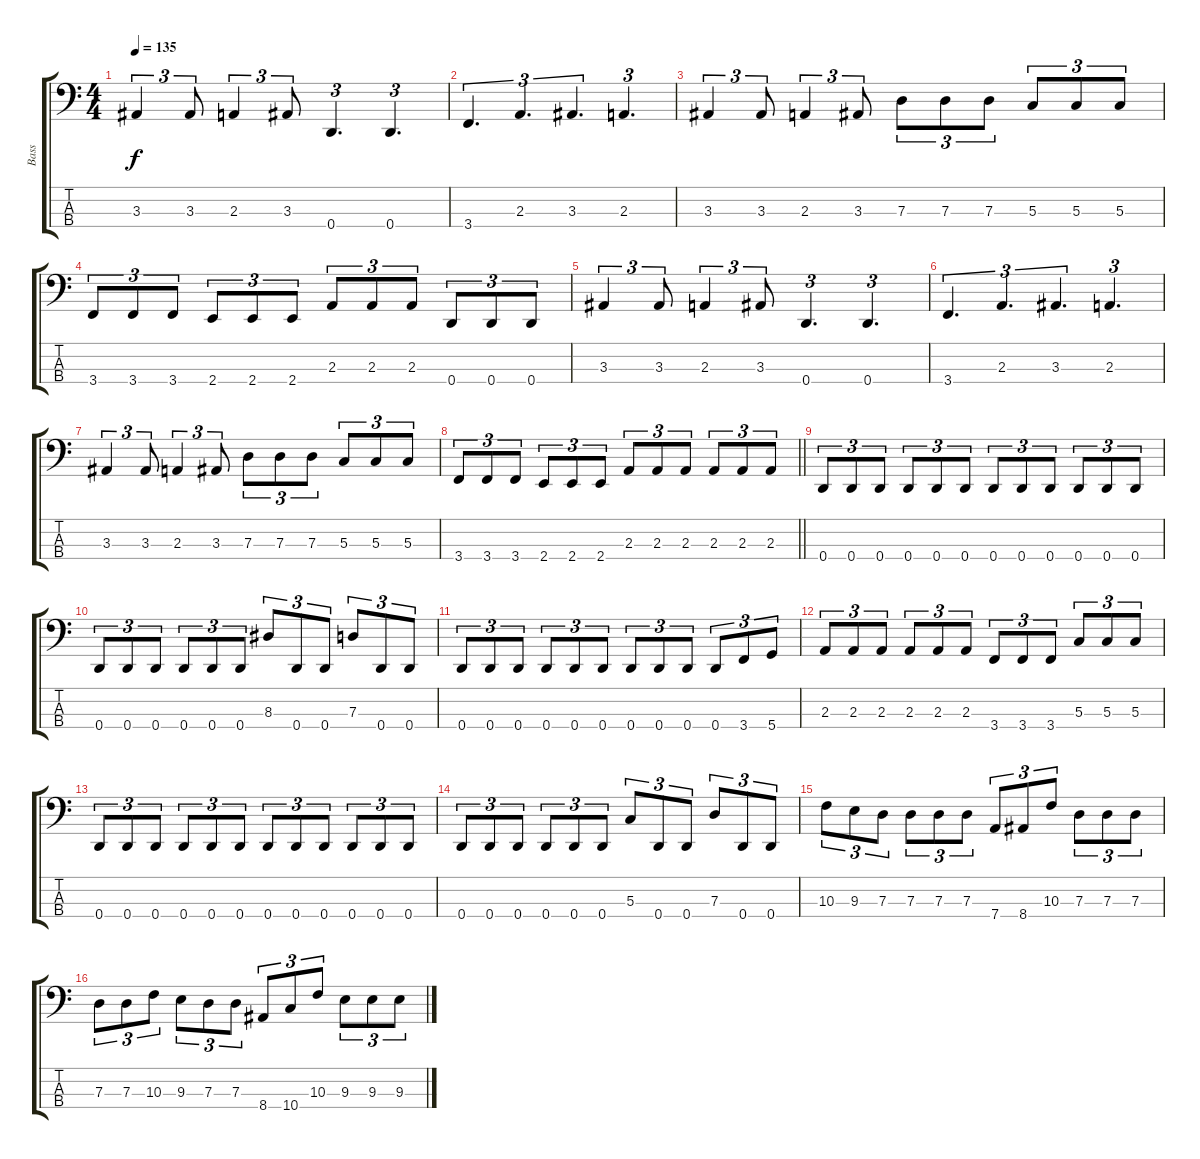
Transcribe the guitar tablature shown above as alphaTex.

\track ("Bass" "Bass") {instrument electricbasspick}
\staff {score tabs}
\tuning (F2 C2 G1 D1) {hide}
\ts (4 4)
\tempo 135
\clef f4
\ks c
3.3.4{tu (3 2) dy f} 3.3.8{tu (3 2)} 2.3.4{tu (3 2)} 3.3.8{tu (3 2)} 0.4.4{d tu (3 2)} 0.4.4{d tu (3 2)} |
3.4.4{d tu (3 2)} 2.3.4{d tu (3 2)} 3.3.4{d tu (3 2)} 2.3.4{d tu (3 2)} |
3.3.4{tu (3 2)} 3.3.8{tu (3 2)} 2.3.4{tu (3 2)} 3.3.8{tu (3 2)} 7.3.8{tu (3 2)} 7.3.8{tu (3 2)} 7.3.8{tu (3 2)} 5.3.8{tu (3 2)} 5.3.8{tu (3 2)} 5.3.8{tu (3 2)} |
3.4.8{tu (3 2)} 3.4.8{tu (3 2)} 3.4.8{tu (3 2)} 2.4.8{tu (3 2)} 2.4.8{tu (3 2)} 2.4.8{tu (3 2)} 2.3.8{tu (3 2)} 2.3.8{tu (3 2)} 2.3.8{tu (3 2)} 0.4.8{tu (3 2)} 0.4.8{tu (3 2)} 0.4.8{tu (3 2)} |
3.3.4{tu (3 2)} 3.3.8{tu (3 2)} 2.3.4{tu (3 2)} 3.3.8{tu (3 2)} 0.4.4{d tu (3 2)} 0.4.4{d tu (3 2)} |
3.4.4{d tu (3 2)} 2.3.4{d tu (3 2)} 3.3.4{d tu (3 2)} 2.3.4{d tu (3 2)} |
3.3.4{tu (3 2)} 3.3.8{tu (3 2)} 2.3.4{tu (3 2)} 3.3.8{tu (3 2)} 7.3.8{tu (3 2)} 7.3.8{tu (3 2)} 7.3.8{tu (3 2)} 5.3.8{tu (3 2)} 5.3.8{tu (3 2)} 5.3.8{tu (3 2)} |
\barLineRight lightlight
3.4.8{tu (3 2)} 3.4.8{tu (3 2)} 3.4.8{tu (3 2)} 2.4.8{tu (3 2)} 2.4.8{tu (3 2)} 2.4.8{tu (3 2)} 2.3.8{tu (3 2)} 2.3.8{tu (3 2)} 2.3.8{tu (3 2)} 2.3.8{tu (3 2)} 2.3.8{tu (3 2)} 2.3.8{tu (3 2)} |
0.4.8{tu (3 2)} 0.4.8{tu (3 2)} 0.4.8{tu (3 2)} 0.4.8{tu (3 2)} 0.4.8{tu (3 2)} 0.4.8{tu (3 2)} 0.4.8{tu (3 2)} 0.4.8{tu (3 2)} 0.4.8{tu (3 2)} 0.4.8{tu (3 2)} 0.4.8{tu (3 2)} 0.4.8{tu (3 2)} |
0.4.8{tu (3 2)} 0.4.8{tu (3 2)} 0.4.8{tu (3 2)} 0.4.8{tu (3 2)} 0.4.8{tu (3 2)} 0.4.8{tu (3 2)} 8.3.8{tu (3 2)} 0.4.8{tu (3 2)} 0.4.8{tu (3 2)} 7.3.8{tu (3 2)} 0.4.8{tu (3 2)} 0.4.8{tu (3 2)} |
0.4.8{tu (3 2)} 0.4.8{tu (3 2)} 0.4.8{tu (3 2)} 0.4.8{tu (3 2)} 0.4.8{tu (3 2)} 0.4.8{tu (3 2)} 0.4.8{tu (3 2)} 0.4.8{tu (3 2)} 0.4.8{tu (3 2)} 0.4.8{tu (3 2)} 3.4.8{tu (3 2)} 5.4.8{tu (3 2)} |
2.3.8{tu (3 2)} 2.3.8{tu (3 2)} 2.3.8{tu (3 2)} 2.3.8{tu (3 2)} 2.3.8{tu (3 2)} 2.3.8{tu (3 2)} 3.4.8{tu (3 2)} 3.4.8{tu (3 2)} 3.4.8{tu (3 2)} 5.3.8{tu (3 2)} 5.3.8{tu (3 2)} 5.3.8{tu (3 2)} |
0.4.8{tu (3 2)} 0.4.8{tu (3 2)} 0.4.8{tu (3 2)} 0.4.8{tu (3 2)} 0.4.8{tu (3 2)} 0.4.8{tu (3 2)} 0.4.8{tu (3 2)} 0.4.8{tu (3 2)} 0.4.8{tu (3 2)} 0.4.8{tu (3 2)} 0.4.8{tu (3 2)} 0.4.8{tu (3 2)} |
0.4.8{tu (3 2)} 0.4.8{tu (3 2)} 0.4.8{tu (3 2)} 0.4.8{tu (3 2)} 0.4.8{tu (3 2)} 0.4.8{tu (3 2)} 5.3.8{tu (3 2)} 0.4.8{tu (3 2)} 0.4.8{tu (3 2)} 7.3.8{tu (3 2)} 0.4.8{tu (3 2)} 0.4.8{tu (3 2)} |
10.3.8{tu (3 2)} 9.3.8{tu (3 2)} 7.3.8{tu (3 2)} 7.3.8{tu (3 2)} 7.3.8{tu (3 2)} 7.3.8{tu (3 2)} 7.4.8{tu (3 2)} 8.4.8{tu (3 2)} 10.3.8{tu (3 2)} 7.3.8{tu (3 2)} 7.3.8{tu (3 2)} 7.3.8{tu (3 2)} |
7.3.8{tu (3 2)} 7.3.8{tu (3 2)} 10.3.8{tu (3 2)} 9.3.8{tu (3 2)} 7.3.8{tu (3 2)} 7.3.8{tu (3 2)} 8.4.8{tu (3 2)} 10.4.8{tu (3 2)} 10.3.8{tu (3 2)} 9.3.8{tu (3 2)} 9.3.8{tu (3 2)} 9.3.8{tu (3 2)}
